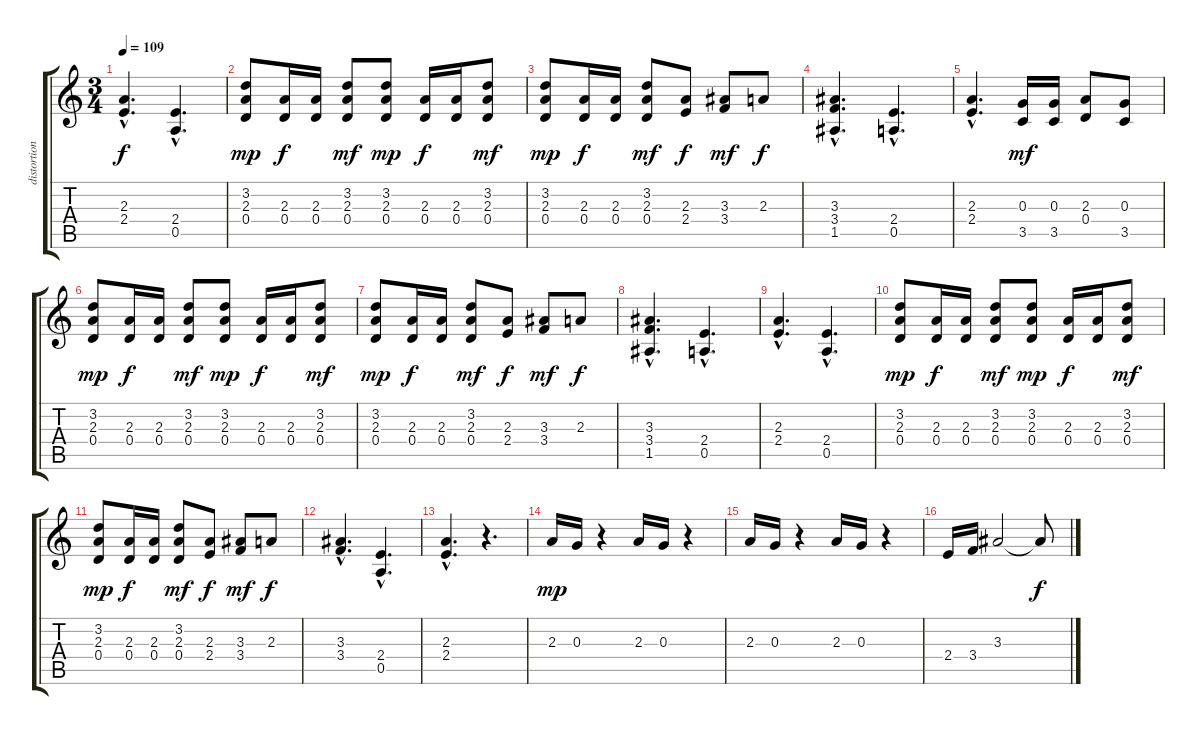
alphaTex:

\track ("distortion" "distortion") {instrument distortionguitar}
\staff {score tabs}
\tuning (E4 B3 G3 D3 A2 E2) {hide}
\ts (3 4)
\tempo 109
\clef g2
\ks c
(2.3{hac} 2.4{hac}).4{d dy f} (2.4{hac} 0.5{hac}).4{d} |
(3.2 2.3 0.4).8{dy mp} (2.3 0.4).16{dy f} (2.3 0.4).16 (3.2 2.3 0.4).8{dy mf} (3.2 2.3 0.4).8{dy mp} (2.3 0.4).16{dy f} (2.3 0.4).16 (3.2 2.3 0.4).8{dy mf} |
(3.2 2.3 0.4).8{dy mp} (2.3 0.4).16{dy f} (2.3 0.4).16 (3.2 2.3 0.4).8{dy mf} (2.3 2.4).8{dy f} (3.3 3.4).8{dy mf} 2.3.8{dy f} |
(3.3{hac} 3.4{hac} 1.5{hac}).4{d} (2.4{hac} 0.5{hac}).4{d} |
(2.3{hac} 2.4{hac}).4{d} (0.3 3.5).16{dy mf} (0.3 3.5).16 (2.3 0.4).8 (0.3 3.5).8 |
(3.2 2.3 0.4).8{dy mp} (2.3 0.4).16{dy f} (2.3 0.4).16 (3.2 2.3 0.4).8{dy mf} (3.2 2.3 0.4).8{dy mp} (2.3 0.4).16{dy f} (2.3 0.4).16 (3.2 2.3 0.4).8{dy mf} |
(3.2 2.3 0.4).8{dy mp} (2.3 0.4).16{dy f} (2.3 0.4).16 (3.2 2.3 0.4).8{dy mf} (2.3 2.4).8{dy f} (3.3 3.4).8{dy mf} 2.3.8{dy f} |
(3.3{hac} 3.4{hac} 1.5{hac}).4{d} (2.4{hac} 0.5{hac}).4{d} |
(2.3{hac} 2.4{hac}).4{d} (2.4{hac} 0.5{hac}).4{d} |
(3.2 2.3 0.4).8{dy mp} (2.3 0.4).16{dy f} (2.3 0.4).16 (3.2 2.3 0.4).8{dy mf} (3.2 2.3 0.4).8{dy mp} (2.3 0.4).16{dy f} (2.3 0.4).16 (3.2 2.3 0.4).8{dy mf} |
(3.2 2.3 0.4).8{dy mp} (2.3 0.4).16{dy f} (2.3 0.4).16 (3.2 2.3 0.4).8{dy mf} (2.3 2.4).8{dy f} (3.3 3.4).8{dy mf} 2.3.8{dy f} |
(3.3{hac} 3.4{hac}).4{d} (2.4{hac} 0.5{hac}).4{d} |
(2.3{hac} 2.4{hac}).4{d} r.4{d} |
2.3.16{dy mp} 0.3.16 r.4 2.3.16 0.3.16 r.4 |
2.3.16 0.3.16 r.4 2.3.16 0.3.16 r.4 |
2.4.16 3.4.16 3.3.2 3.3{t}.8{dy f}
